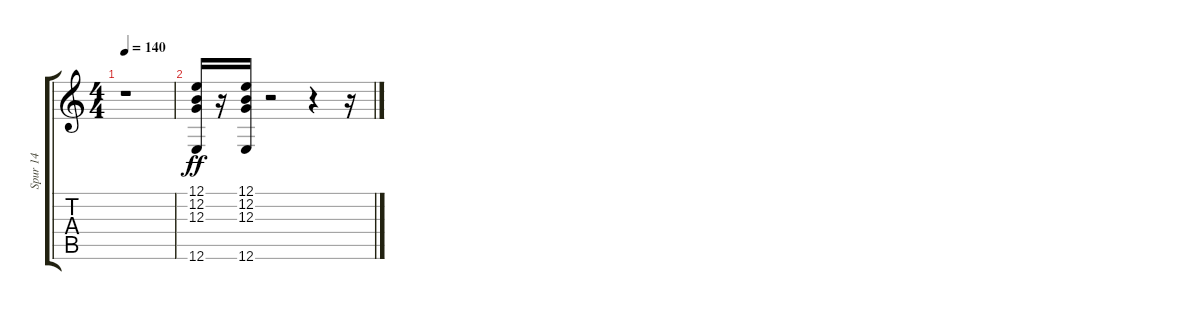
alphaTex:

\track ("Spur 14" "Spur 14") {instrument brasssection}
\staff {score tabs}
\tuning (E4 B3 G3 D3 A2 E2) {hide}
\ts (4 4)
\tempo 140
\clef g2
\ks c
r.1{dy ff} |
(12.1 12.2 12.3 12.6).16 r.16 (12.1 12.2 12.3 12.6).16 r.2 r.4 r.16
